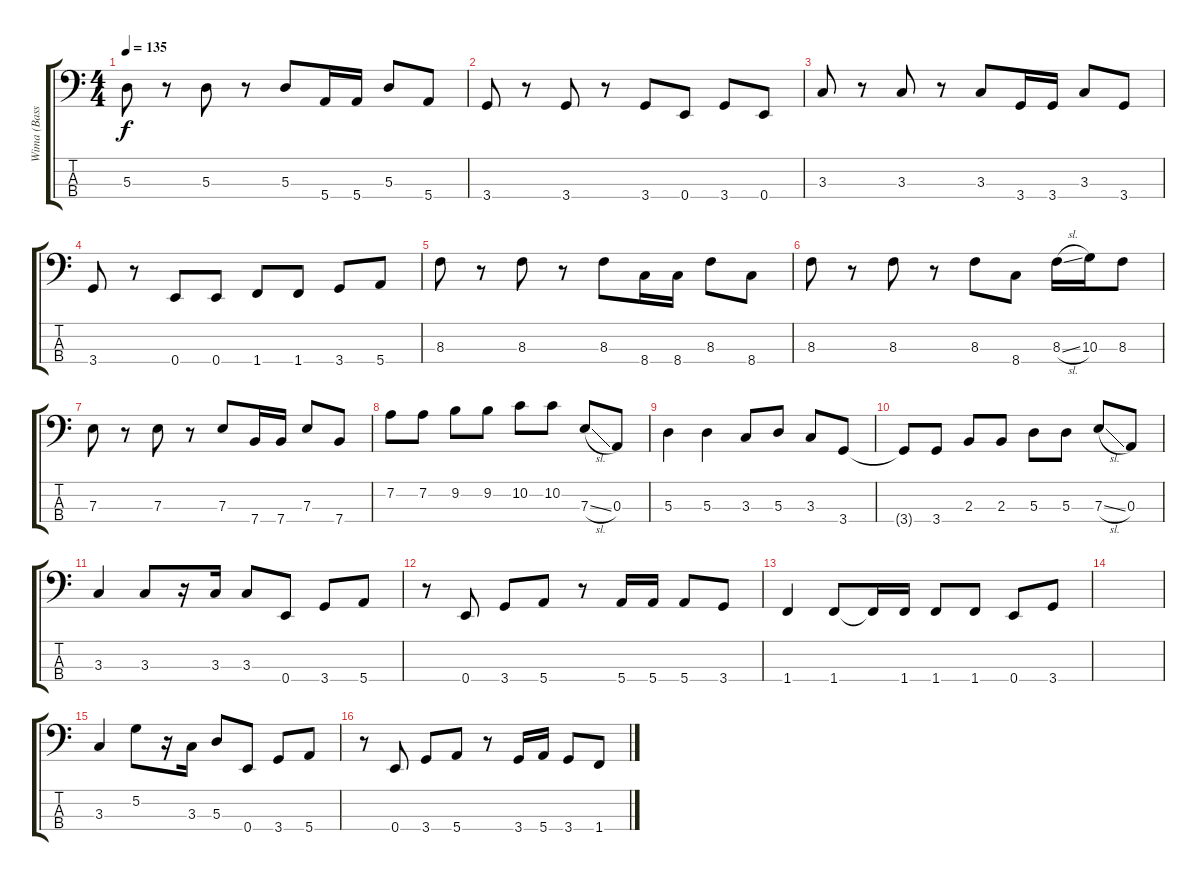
\track ("Wima (Bass)" "Wima (Bass") {instrument electricbasspick}
\staff {score tabs}
\tuning (G2 D2 A1 E1) {hide}
\ts (4 4)
\tempo 135
\clef f4
\ks c
5.3.8{dy f} r.8 5.3.8 r.8 5.3.8 5.4.16 5.4.16 5.3.8 5.4.8 |
3.4.8 r.8 3.4.8 r.8 3.4.8 0.4.8 3.4.8 0.4.8 |
3.3.8 r.8 3.3.8 r.8 3.3.8 3.4.16 3.4.16 3.3.8 3.4.8 |
3.4.8 r.8 0.4.8 0.4.8 1.4.8 1.4.8 3.4.8 5.4.8 |
8.3.8 r.8 8.3.8 r.8 8.3.8 8.4.16 8.4.16 8.3.8 8.4.8 |
8.3.8 r.8 8.3.8 r.8 8.3.8 8.4.8 8.3{sl}.16 10.3.16 8.3.8 |
7.3.8 r.8 7.3.8 r.8 7.3.8 7.4.16 7.4.16 7.3.8 7.4.8 |
7.2.8 7.2.8 9.2.8 9.2.8 10.2.8 10.2.8 7.3{sl}.8 0.3.8 |
5.3.4 5.3.4 3.3.8 5.3.8 3.3.8 3.4.8 |
3.4{t}.8 3.4.8 2.3.8 2.3.8 5.3.8 5.3.8 7.3{sl}.8 0.3.8 |
3.3.4 3.3.8 r.16 3.3.16 3.3.8 0.4.8 3.4.8 5.4.8 |
r.8 0.4.8 3.4.8 5.4.8 r.8 5.4.16 5.4.16 5.4.8 3.4.8 |
1.4.4 1.4.8 1.4{t}.16 1.4.16 1.4.8 1.4.8 0.4.8 3.4.8 |
|
3.3.4 5.2.8 r.16 3.3.16 5.3.8 0.4.8 3.4.8 5.4.8 |
r.8 0.4.8 3.4.8 5.4.8 r.8 3.4.16 5.4.16 3.4.8 1.4.8
